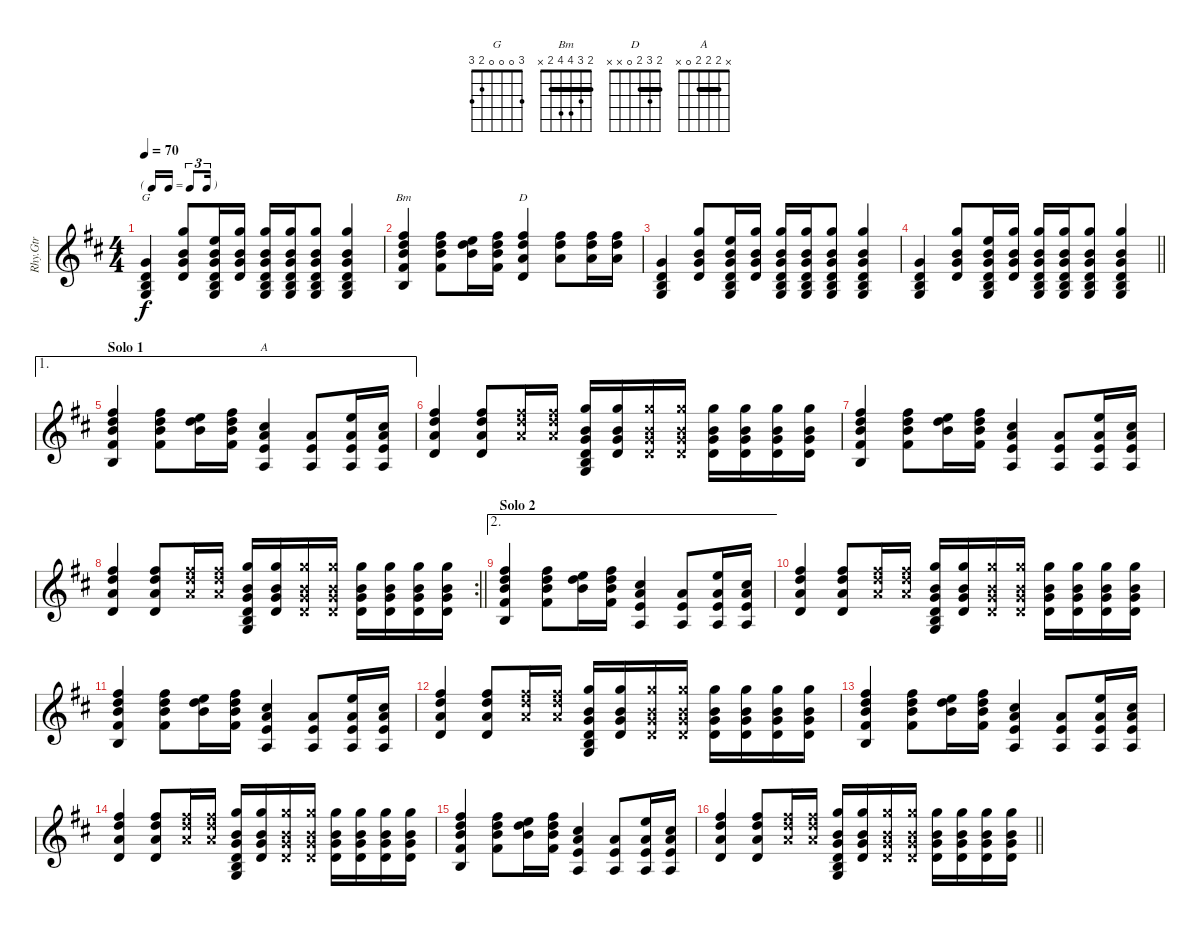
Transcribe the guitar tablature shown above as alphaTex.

\track ("Rhy.Gtr" "Rhy.Gtr") {instrument overdrivenguitar}
\staff {score}
\tuning (E4 B3 G3 D3 A2 E2) {hide}
\chord ("G" 3 0 0 0 2 3)
\chord ("Bm" 2 3 4 4 2 x) {barre 2}
\chord ("D" 2 3 2 0 x x) {barre 2}
\chord ("A" x 2 2 2 0 x) {barre 2}
\ts (4 4)
\tf triplet16th
\tempo 70
\clef g2
\ks bminor
(0.3 0.4 2.5 3.6).4{ch "G" dy f} (3.1 0.2 0.3 0.4).8 (0.1 0.2 0.3 0.4 2.5 3.6).16 (3.1 0.2 0.3 0.4).16 (3.1 0.2 0.3 0.4 2.5 3.6).16 (3.1 0.2 0.3 0.4 2.5 3.6).16 (3.1 0.2 0.3 0.4 2.5 3.6).8 (3.1 0.2 0.3 0.4 2.5 3.6).4 |
(2.1 3.2 4.3 4.4 2.5).4{ch "Bm"} (2.1 3.2 4.3 4.4).8 (0.1 3.2 4.3).16 (2.1 3.2 4.3 4.4).16 (2.1 3.2 2.3 0.4).4{ch "D"} (2.1 3.2 2.3).8 (2.1 3.2 2.3).16 (2.1 3.2 2.3).16 |
(0.3 0.4 2.5 3.6).4 (3.1 0.2 0.3 0.4).8 (0.1 0.2 0.3 0.4 2.5 3.6).16 (3.1 0.2 0.3 0.4).16 (3.1 0.2 0.3 0.4 2.5 3.6).16 (3.1 0.2 0.3 0.4 2.5 3.6).16 (3.1 0.2 0.3 0.4 2.5 3.6).8 (3.1 0.2 0.3 0.4 2.5 3.6).4 |
\barLineRight lightlight
(0.3 0.4 2.5 3.6).4 (3.1 0.2 0.3 0.4).8 (0.1 0.2 0.3 0.4 2.5 3.6).16 (3.1 0.2 0.3 0.4).16 (3.1 0.2 0.3 0.4 2.5 3.6).16 (3.1 0.2 0.3 0.4 2.5 3.6).16 (3.1 0.2 0.3 0.4 2.5 3.6).8 (3.1 0.2 0.3 0.4 2.5 3.6).4 |
\ae 1
\section ("" "Solo 1")
(2.1 3.2 4.3 4.4 2.5).4 (2.1 3.2 4.3 4.4).8 (0.1 3.2 4.3).16 (2.1 3.2 4.3 4.4).16 (2.2 2.3 2.4 0.5).4{ch "A"} (2.3 2.4 0.5).8 (0.1 2.3 2.4 0.5).16 (2.2 2.3 2.4 0.5).16 |
(2.1 3.2 2.3 0.4).4 (2.1 3.2 2.3 0.4).8 (2.1{x} 3.2{x} 2.3{x}).16 (2.1{x} 3.2{x} 2.3{x}).16 (3.1 0.2 0.3 0.4 2.5 3.6).16 (3.1 0.2 0.3 0.4).16 (3.1{x} 0.2{x} 0.3{x} 0.4{x}).16 (3.1{x} 0.2{x} 0.3{x} 0.4{x}).16 (3.1 0.2 0.3 0.4).16 (3.1 0.2 0.3 0.4).16 (3.1 0.2 0.3 0.4).16 (3.1 0.2 0.3 0.4).16 |
(2.1 3.2 4.3 4.4 2.5).4 (2.1 3.2 4.3 4.4).8 (0.1 3.2 4.3).16 (2.1 3.2 4.3 4.4).16 (2.2 2.3 2.4 0.5).4 (2.3 2.4 0.5).8 (0.1 2.3 2.4 0.5).16 (2.2 2.3 2.4 0.5).16 |
\rc 2
\barLineRight lightlight
(2.1 3.2 2.3 0.4).4 (2.1 3.2 2.3 0.4).8 (2.1{x} 3.2{x} 2.3{x}).16 (2.1{x} 3.2{x} 2.3{x}).16 (3.1 0.2 0.3 0.4 2.5 3.6).16 (3.1 0.2 0.3 0.4).16 (3.1{x} 0.2{x} 0.3{x} 0.4{x}).16 (3.1{x} 0.2{x} 0.3{x} 0.4{x}).16 (3.1 0.2 0.3 0.4).16 (3.1 0.2 0.3 0.4).16 (3.1 0.2 0.3 0.4).16 (3.1 0.2 0.3 0.4).16 |
\ae 2
\section ("" "Solo 2")
(2.1 3.2 4.3 4.4 2.5).4 (2.1 3.2 4.3 4.4).8 (0.1 3.2 4.3).16 (2.1 3.2 4.3 4.4).16 (2.2 2.3 2.4 0.5).4 (2.3 2.4 0.5).8 (0.1 2.3 2.4 0.5).16 (2.2 2.3 2.4 0.5).16 |
(2.1 3.2 2.3 0.4).4 (2.1 3.2 2.3 0.4).8 (2.1{x} 3.2{x} 2.3{x}).16 (2.1{x} 3.2{x} 2.3{x}).16 (3.1 0.2 0.3 0.4 2.5 3.6).16 (3.1 0.2 0.3 0.4).16 (3.1{x} 0.2{x} 0.3{x} 0.4{x}).16 (3.1{x} 0.2{x} 0.3{x} 0.4{x}).16 (3.1 0.2 0.3 0.4).16 (3.1 0.2 0.3 0.4).16 (3.1 0.2 0.3 0.4).16 (3.1 0.2 0.3 0.4).16 |
(2.1 3.2 4.3 4.4 2.5).4 (2.1 3.2 4.3 4.4).8 (0.1 3.2 4.3).16 (2.1 3.2 4.3 4.4).16 (2.2 2.3 2.4 0.5).4 (2.3 2.4 0.5).8 (0.1 2.3 2.4 0.5).16 (2.2 2.3 2.4 0.5).16 |
(2.1 3.2 2.3 0.4).4 (2.1 3.2 2.3 0.4).8 (2.1{x} 3.2{x} 2.3{x}).16 (2.1{x} 3.2{x} 2.3{x}).16 (3.1 0.2 0.3 0.4 2.5 3.6).16 (3.1 0.2 0.3 0.4).16 (3.1{x} 0.2{x} 0.3{x} 0.4{x}).16 (3.1{x} 0.2{x} 0.3{x} 0.4{x}).16 (3.1 0.2 0.3 0.4).16 (3.1 0.2 0.3 0.4).16 (3.1 0.2 0.3 0.4).16 (3.1 0.2 0.3 0.4).16 |
(2.1 3.2 4.3 4.4 2.5).4 (2.1 3.2 4.3 4.4).8 (0.1 3.2 4.3).16 (2.1 3.2 4.3 4.4).16 (2.2 2.3 2.4 0.5).4 (2.3 2.4 0.5).8 (0.1 2.3 2.4 0.5).16 (2.2 2.3 2.4 0.5).16 |
(2.1 3.2 2.3 0.4).4 (2.1 3.2 2.3 0.4).8 (2.1{x} 3.2{x} 2.3{x}).16 (2.1{x} 3.2{x} 2.3{x}).16 (3.1 0.2 0.3 0.4 2.5 3.6).16 (3.1 0.2 0.3 0.4).16 (3.1{x} 0.2{x} 0.3{x} 0.4{x}).16 (3.1{x} 0.2{x} 0.3{x} 0.4{x}).16 (3.1 0.2 0.3 0.4).16 (3.1 0.2 0.3 0.4).16 (3.1 0.2 0.3 0.4).16 (3.1 0.2 0.3 0.4).16 |
(2.1 3.2 4.3 4.4 2.5).4 (2.1 3.2 4.3 4.4).8 (0.1 3.2 4.3).16 (2.1 3.2 4.3 4.4).16 (2.2 2.3 2.4 0.5).4 (2.3 2.4 0.5).8 (0.1 2.3 2.4 0.5).16 (2.2 2.3 2.4 0.5).16 |
\barLineRight lightlight
(2.1 3.2 2.3 0.4).4 (2.1 3.2 2.3 0.4).8 (2.1{x} 3.2{x} 2.3{x}).16 (2.1{x} 3.2{x} 2.3{x}).16 (3.1 0.2 0.3 0.4 2.5 3.6).16 (3.1 0.2 0.3 0.4).16 (3.1{x} 0.2{x} 0.3{x} 0.4{x}).16 (3.1{x} 0.2{x} 0.3{x} 0.4{x}).16 (3.1 0.2 0.3 0.4).16 (3.1 0.2 0.3 0.4).16 (3.1 0.2 0.3 0.4).16 (3.1 0.2 0.3 0.4).16
